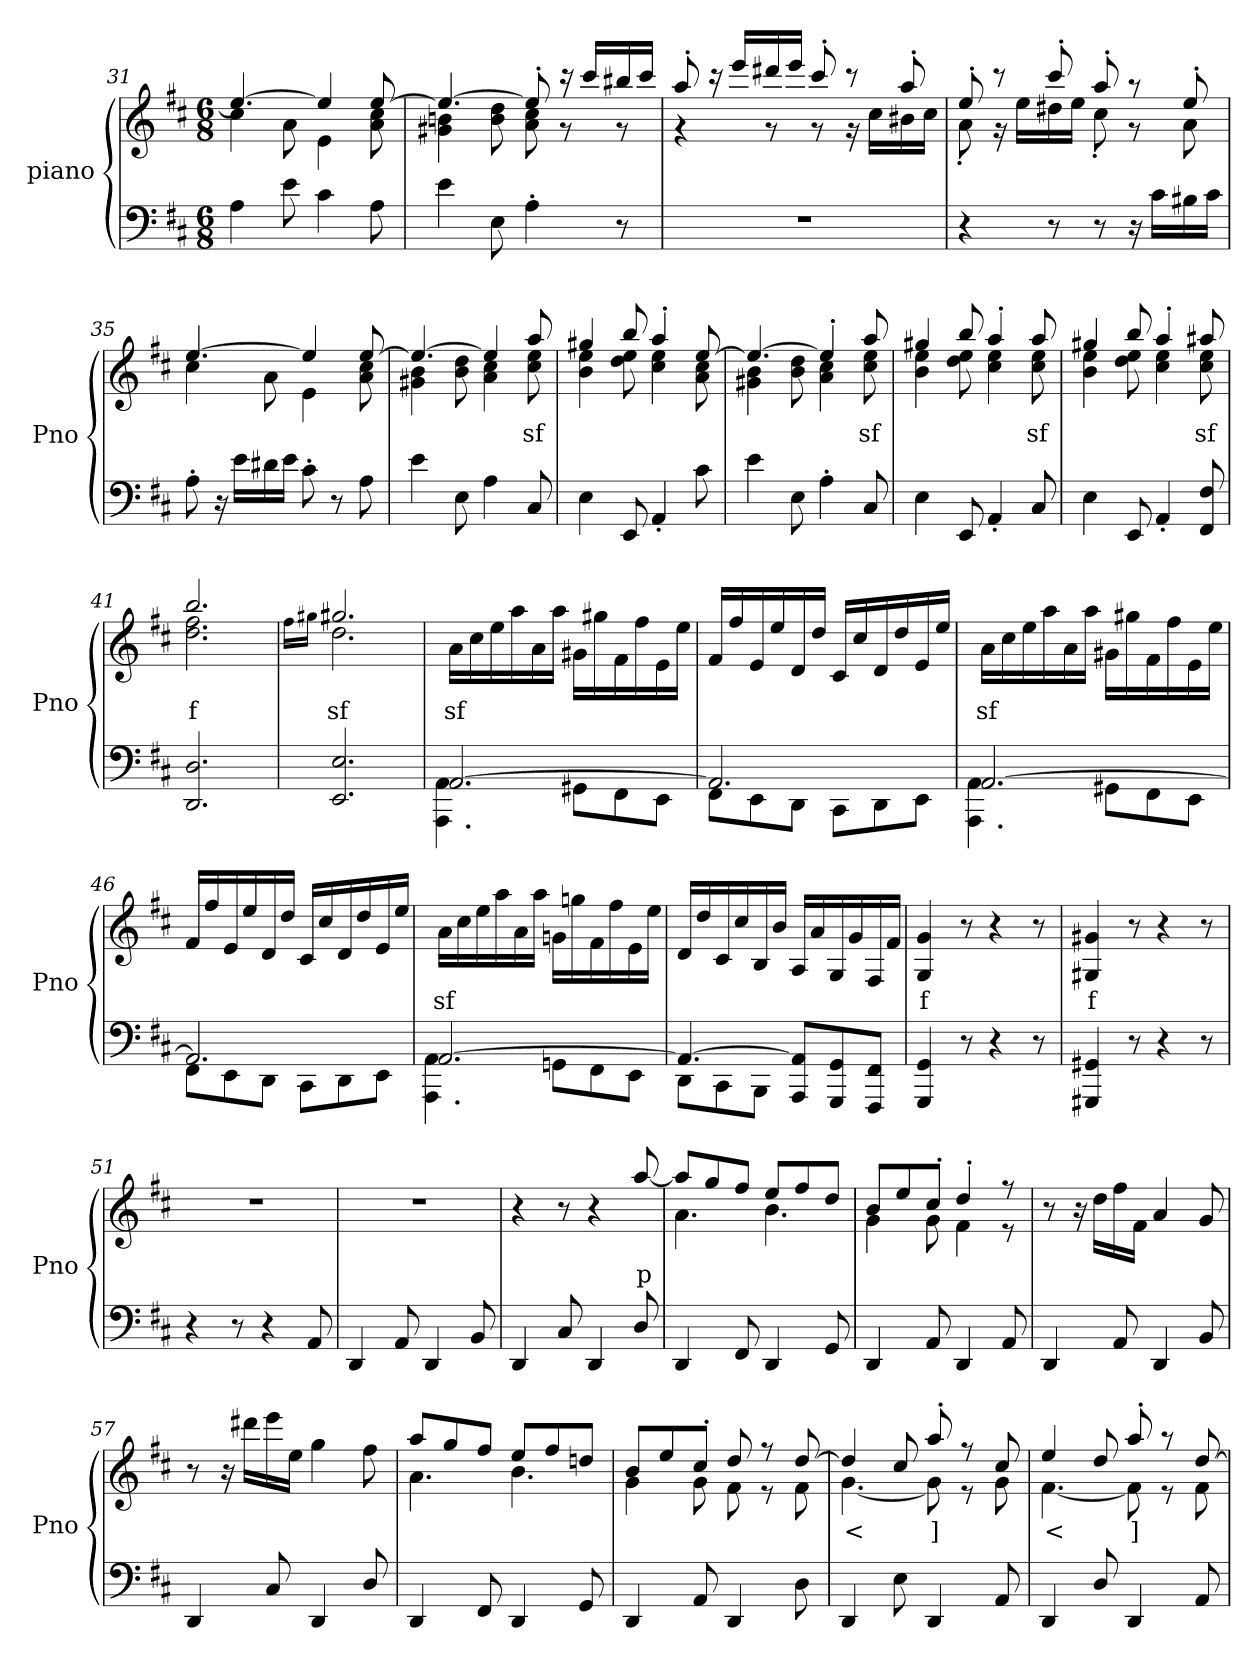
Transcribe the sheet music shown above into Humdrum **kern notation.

**kern	**kern	**text
*part2	*part1	*part1
*staff2	*staff1	*staff1
*I"piano	*I"piano	*
*I'Pno	*I'Pno	*
*clefF4	*clefG2	*
*k[f#c#]	*k[f#c#]	*
*D:	*D:	*
*M6/8	*M6/8	*
=31	=31	=31
*	*^	*
4A\	4.ee/_	4cc#\	.
8e\	.	8a\	.
4c#\	4ee/]	4e\	.
8A\	[8ee/	8a\ 8cc#\	.
=32	=32	=32	=32
4e\	4.ee/_	4g#X\ 4bn\	.
8E\	.	8b\ 8dd\	.
4A'\	8ee'/]	8a\ 8cc#\	.
.	16r	8r	.
.	16ccc#/LL	.	.
8r	16bb#X/	8r	.
.	16ccc#/JJ	.	.
=33	=33	=33	=33
2.r	8aa'/	4r	.
.	16r	.	.
.	16eee/LL	.	.
.	16ddd#X/	8r	.
.	16eee/JJ	.	.
.	8ccc#'/	8r	.
.	8r	16r	.
.	.	16cc#\LL	.
.	8aa'/	16b#X\	.
.	.	16cc#\JJ	.
!!LO:LB:g=z	!!
=34	=34	=34	=34
4r	8ee'/	8a'\	.
.	8r	16r	.
.	.	16ee\LL	.
8r	8ccc#'/	16dd#X\	.
.	.	16ee\JJ	.
8r	8aa'/	8cc#'\	.
16r	8r	8r	.
16c#\LL	.	.	.
16B#X\	8ee'/	8a\	.
16c#\JJ	.	.	.
=35	=35	=35	=35
8A'\	[4.ee/	4cc#\	.
16r	.	.	.
16e\LL	.	.	.
16d#X\	.	8a\	.
16e\JJ	.	.	.
8c#'\	4ee/]	4e\	.
8r	.	.	.
8A\	[8ee/	8a\ 8cc#\	.
=36	=36	=36	=36
4e\	4.ee/_	4g#X\ 4b\	.
8E\	.	8b\ 8dd\	.
4A\	4ee/]	4a\ 4cc#\	.
8C#/	8aa/	8cc#\ 8ee\	sf
=37	=37	=37	=37
4E\	4gg#X/	4b\ 4ee\	.
8EE/	8bb/	8dd\ 8ee\	.
4AA'/	4aa'/	4cc#\ 4ee\	.
8c#\	[8ee/	8a\ 8cc#\	.
=38	=38	=38	=38
4e\	4.ee/_	4g#X\ 4b\	.
8E\	.	8b\ 8dd\	.
4A'\	4ee'/]	4a\ 4cc#\	.
8C#/	8aa/	8cc#\ 8ee\	sf
!!LO:LB:g=z	!!
=39	=39	=39	=39
4E\	4gg#X/	4b\ 4ee\	.
8EE/	8bb/	8dd\ 8ee\	.
4AA'/	4aa'/	4cc#\ 4ee\	.
8C#/	8aa/	8cc#\ 8ee\	sf
=40	=40	=40	=40
4E\	4gg#X/	4b\ 4ee\	.
8EE/	8bb/	8dd\ 8ee\	.
4AA'/	4aa'/	4cc#\ 4ee\	.
8FF#/ 8F#/	8aa#X/	8cc#\ 8ee\	sf
=41	=41	=41	=41
2.DD/ 2.D/	2.bb/	2.dd\ 2.ff#\	f
=42	=42	=42	=42
.	.	16qff#\LL	.
.	.	16qgg#\JJ	.
2.EE/ 2.E/	2.gg#X/	2.dd\	sf
*	*v	*v	*
=43	=43	=43
*^	*	*
[2.AA/	4.AAA\ 4.AA\	16a\LL	sf
.	.	16cc#\	.
.	.	16ee\	.
.	.	16aa\	.
.	.	16a\	.
.	.	16aa\JJ	.
.	8GG#X\L	16g#X\LL	.
.	.	16gg#X\	.
.	8FF#\	16f#\	.
.	.	16ff#\	.
.	8EE\J	16e\	.
.	.	16ee\JJ	.
=44	=44	=44	=44
2.AA/]	8FF#\L	16f#/LL	.
.	.	16ff#/	.
.	8EE\	16e/	.
.	.	16ee/	.
.	8DD\J	16d/	.
.	.	16dd/JJ	.
.	8CC#\L	16c#/LL	.
.	.	16cc#/	.
.	8DD\	16d/	.
.	.	16dd/	.
.	8EE\J	16e/	.
.	.	16ee/JJ	.
!!LO:LB:g=z
=45	=45	=45	=45
[2.AA/	4.AAA\ 4.AA\	16a\LL	sf
.	.	16cc#\	.
.	.	16ee\	.
.	.	16aa\	.
.	.	16a\	.
.	.	16aa\JJ	.
.	8GG#X\L	16g#X\LL	.
.	.	16gg#X\	.
.	8FF#\	16f#\	.
.	.	16ff#\	.
.	8EE\J	16e\	.
.	.	16ee\JJ	.
=46	=46	=46	=46
2.AA/]	8FF#\L	16f#/LL	.
.	.	16ff#/	.
.	8EE\	16e/	.
.	.	16ee/	.
.	8DD\J	16d/	.
.	.	16dd/JJ	.
.	8CC#\L	16c#/LL	.
.	.	16cc#/	.
.	8DD\	16d/	.
.	.	16dd/	.
.	8EE\J	16e/	.
.	.	16ee/JJ	.
=47	=47	=47	=47
[2.AA/	4.AAA\ 4.AA\	16a\LL	sf
.	.	16cc#\	.
.	.	16ee\	.
.	.	16aa\	.
.	.	16a\	.
.	.	16aa\JJ	.
.	8GGn\L	16gn\LL	.
.	.	16ggn\	.
.	8FF#\	16f#\	.
.	.	16ff#\	.
.	8EE\J	16e\	.
.	.	16ee\JJ	.
=48	=48	=48	=48
4.AA/_	8DD\L	16d/LL	.
.	.	16dd/	.
.	8CC#\	16c#/	.
.	.	16cc#/	.
.	8BBB\J	16B/	.
.	.	16b/JJ	.
8AAA/ 8AA/]L	4.ryy	16A/LL	.
.	.	16a/	.
8GGG/ 8GG/	.	16G/	.
.	.	16g/	.
8FFF#/ 8FF#/J	.	16F#/	.
.	.	16f#/JJ	.
*v	*v	*	*
=49	=49	=49
4GGG/ 4GG/	4G/ 4g/	f
8r	8r	.
4r	4r	.
8r	8r	.
!!LO:PB:g=z
=50	=50	=50
4GGG#X/ 4GG#X/	4G#X/ 4g#X/	f
8r	8r	.
4r	4r	.
8r	8r	.
=51	=51	=51
4r	2.r	.
8r	.	.
4r	.	.
8AA/	.	.
=52	=52	=52
4DD/	2.r	.
8AA/	.	.
4DD/	.	.
8BB/	.	.
=53	=53	=53
4DD/	4r	.
8C#/	8r	.
4DD/	4r	.
8D/	[8aa/	p
=54	=54	=54
*	*^	*
4DD/	8aa/L]	4.a\	.
.	8gg/	.	.
8FF#/	8ff#/J	.	.
4DD/	8ee/L	4.b\	.
.	8ff#/	.	.
8GG/	8dd/J	.	.
=55	=55	=55	=55
4DD/	8b/L	4g\	.
.	8ee/	.	.
8AA/	8cc#'/J	8g\	.
4DD/	4dd'/	4f#\	.
8AA/	8r	8r	.
*	*v	*v	*
=56	=56	=56
4DD/	8r	.
.	16r	.
.	16dd\LL	.
8AA/	16ff#\	.
.	16f#\JJ	.
4DD/	4a/	.
8BB/	8g/	.
!!LO:LB:g=z
=57	=57	=57
4DD/	8r	.
.	16r	.
.	16ddd#X\LL	.
8C#/	16eee\	.
.	16ee\JJ	.
4DD/	4gg\	.
8D/	8ff#\	.
=58	=58	=58
*	*^	*
4DD/	8aa/L	4.a\	.
.	8gg/	.	.
8FF#/	8ff#/J	.	.
4DD/	8ee/L	4.b\	.
.	8ff#/	.	.
8GG/	8ddn/J	.	.
=59	=59	=59	=59
4DD/	8b/L	4g\	.
.	8ee/	.	.
8AA/	8cc#'/J	8g\	.
4DD/	8dd/	8f#\	.
.	8r	8r	.
8D\	[8dd/	8f#\	.
=60	=60	=60	=60
4DD/	4dd/]	[4.g\	<
8E\	8cc#/	.	.
4DD/	8aa'/	8g\]	]
.	8r	8r	.
8AA/	8cc#/	8g\	.
=61	=61	=61	=61
4DD/	4ee/	[4.f#\	<
8D/	8dd/	.	.
4DD/	8aa'/	8f#\]	]
.	8r	8r	.
8AA/	[8dd/	8f#\	.
*	*v	*v	*
=	=	=
*-	*-	*-
